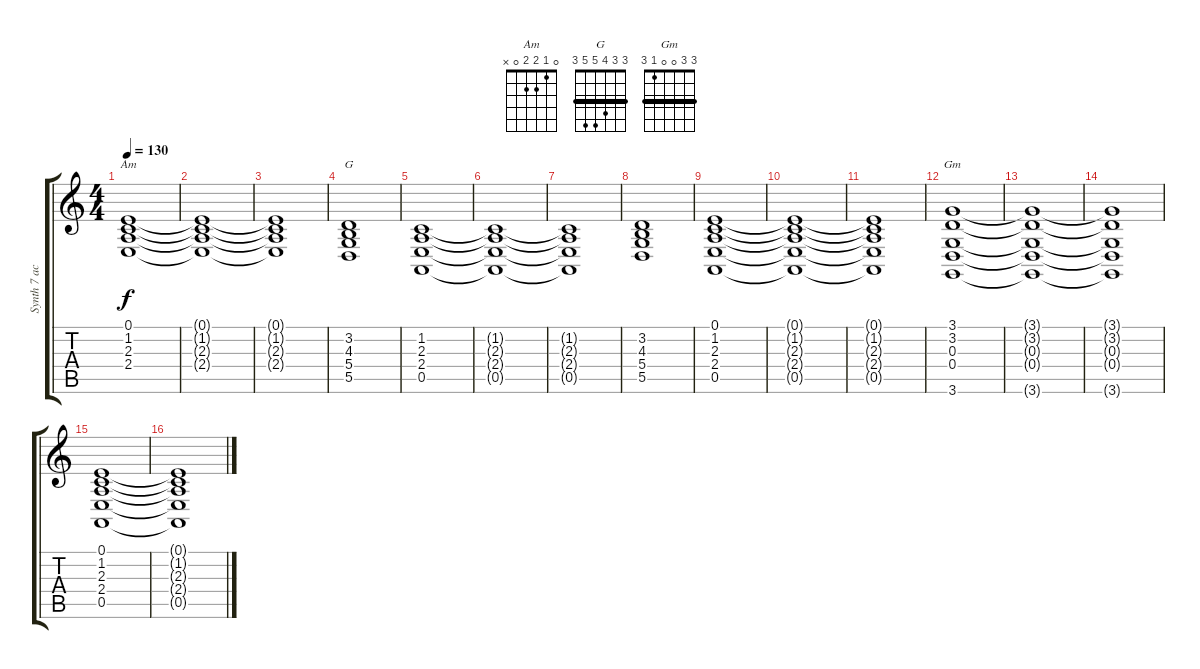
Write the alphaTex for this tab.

\track ("Synth 7 accords" "Synth 7 ac") {instrument pad2warm}
\staff {score tabs}
\tuning (E4 B3 G3 D3 A2 E2) {hide}
\chord ("Am" 0 1 2 2 0 x)
\chord ("G" 3 3 4 5 5 3) {barre 3}
\chord ("Gm" 3 3 0 0 1 3) {barre 3}
\ts (4 4)
\tempo 130
\clef g2
\ks c
(0.1 1.2 2.3 2.4).1{ch "Am" dy f} |
(0.1{t} 1.2{t} 2.3{t} 2.4{t}).1 |
(0.1{t} 1.2{t} 2.3{t} 2.4{t}).1 |
(3.2 4.3 5.4 5.5).1{ch "G"} |
(1.2 2.3 2.4 0.5).1 |
(1.2{t} 2.3{t} 2.4{t} 0.5{t}).1 |
(1.2{t} 2.3{t} 2.4{t} 0.5{t}).1 |
(3.2 4.3 5.4 5.5).1 |
\section ("" "")
(0.1 1.2 2.3 2.4 0.5).1 |
(0.1{t} 1.2{t} 2.3{t} 2.4{t} 0.5{t}).1 |
(0.1{t} 1.2{t} 2.3{t} 2.4{t} 0.5{t}).1 |
(3.1 3.2 0.3 0.4 3.6).1{ch "Gm"} |
(3.1{t} 3.2{t} 0.3{t} 0.4{t} 3.6{t}).1 |
(3.1{t} 3.2{t} 0.3{t} 0.4{t} 3.6{t}).1 |
(0.1 1.2 2.3 2.4 0.5).1 |
(0.1{t} 1.2{t} 2.3{t} 2.4{t} 0.5{t}).1
